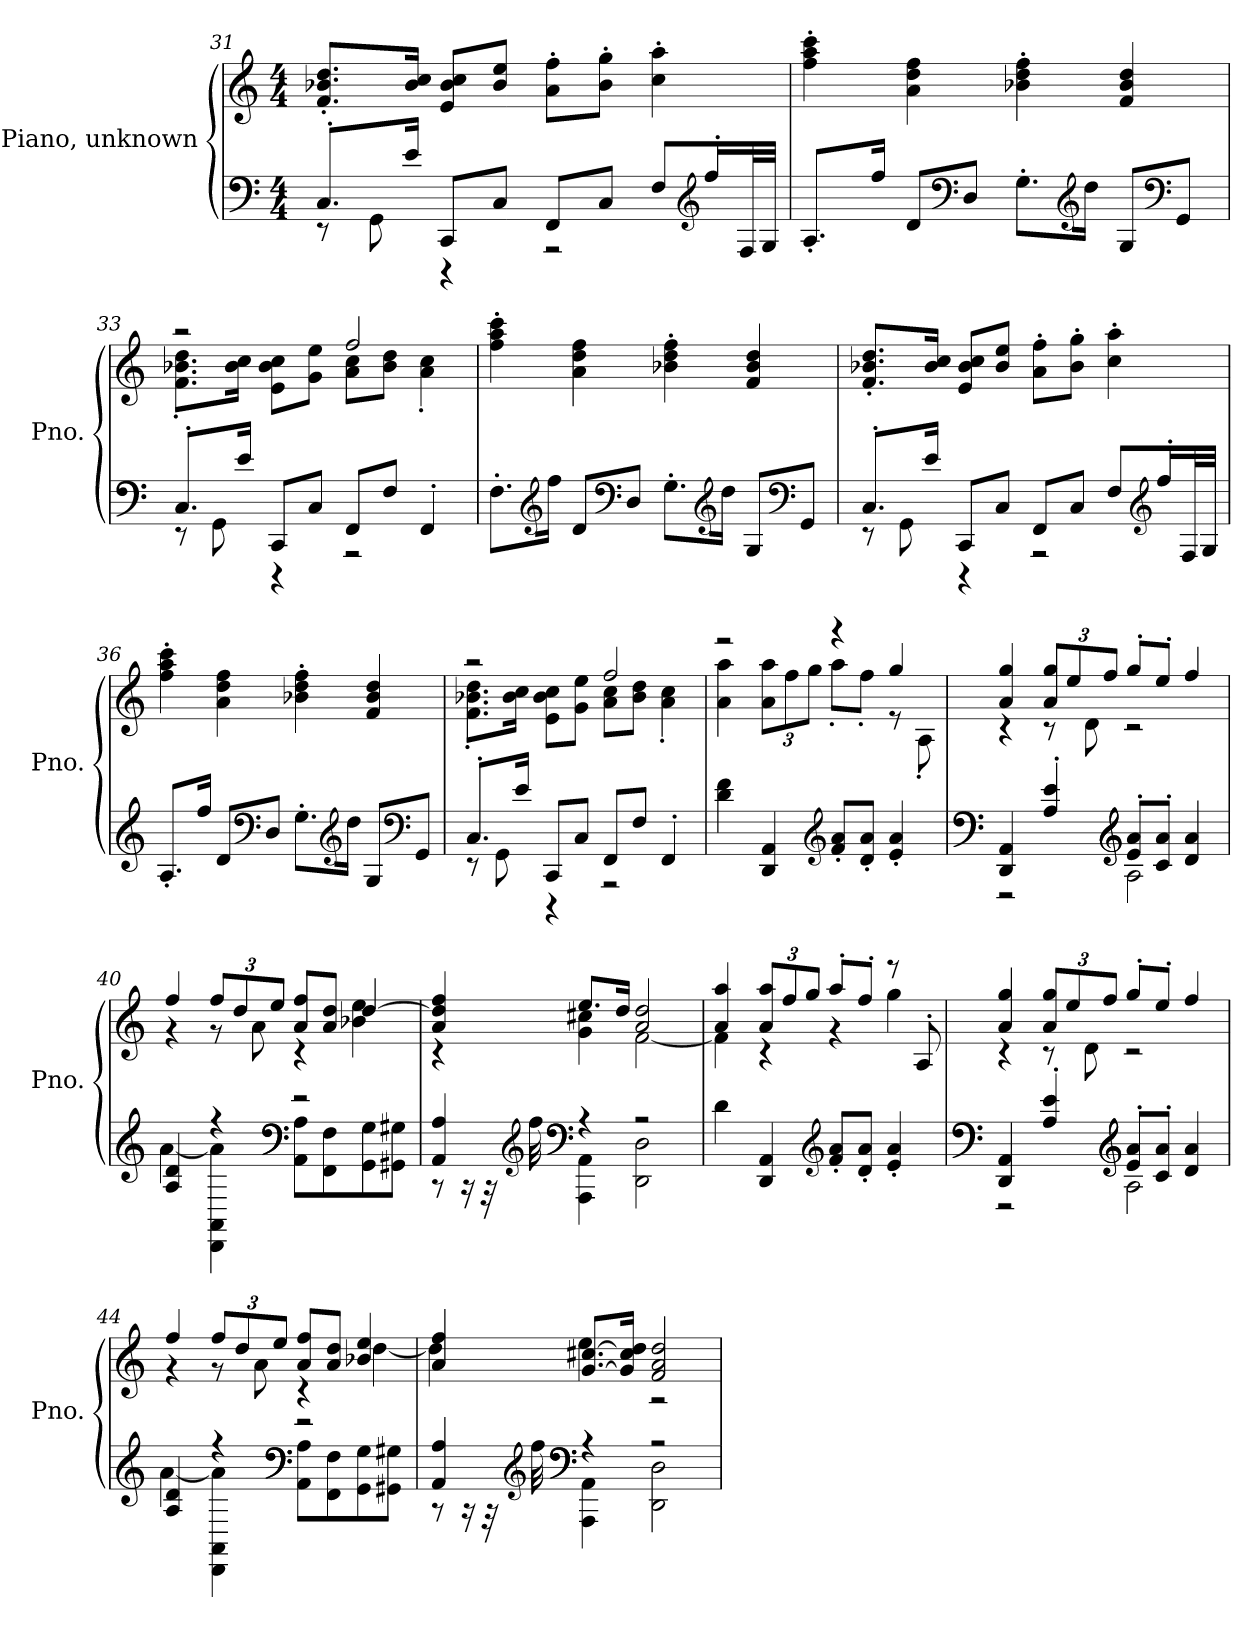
**kern	**kern
*part1	*part1
*staff2	*staff1
*I"Piano, unknown	*
*I'Pno.	*
!!LO:PB:g=z
*clefF4	*clefG2
*k[]	*k[]
*M4/4	*M4/4
=31	=31
*^	*
8.C'/L	8r	8.f/' 8.b-X/' 8.dd/'L
.	8GG\	.
16e/Jk	.	16b-/ 16cc/Jk
8CC/L	4r	8e/ 8b-/ 8cc/L
8C/J	.	8b-/ 8ee/J
8FF/L	2r	8a\' 8ff\'L
8C/J	.	8b-\' 8gg\'J
8F/L	.	4cc\' 4aa\'
*clefG2	*	*
16ff'/L	.	.
32F/L	.	.
32G/JJJ	.	.
*v	*v	*
=32	=32
8.A'/L	4ff\' 4aa\' 4ccc\'
16ff/Jk	.
8d/L	4a\ 4dd\ 4ff\
*clefF4	*
8D/J	.
8.G'\L	4b-X\' 4dd\' 4ff\'
*clefG2	*
16dd\Jk	.
8G/L	4f/ 4b-/ 4dd/
*clefF4	*
8GG/J	.
=33	=33
*^	*^
8.C'/L	8r	2r	8.f\' 8.b-X\' 8.dd\'L
.	8GG\	.	.
16e/Jk	.	.	16b-\ 16cc\Jk
8CC/L	4r	.	8e\ 8b-\ 8cc\L
8C/J	.	.	8g\ 8ee\J
8FF/L	2r	2ff/	8a\ 8cc\L
8F/J	.	.	8b-\ 8dd\J
4FF'/	.	.	4a\' 4cc\'
*v	*v	*	*
*	*v	*v
!!LO:LB:g=z
=34	=34
8.F'\L	4ff\' 4aa\' 4ccc\'
*clefG2	*
16ff\Jk	.
8d/L	4a\ 4dd\ 4ff\
*clefF4	*
8D/J	.
8.G'\L	4b-X\' 4dd\' 4ff\'
*clefG2	*
16dd\Jk	.
8G/L	4f/ 4b-/ 4dd/
*clefF4	*
8GG/J	.
=35	=35
*^	*
8.C'/L	8r	8.f/' 8.b-X/' 8.dd/'L
.	8GG\	.
16e/Jk	.	16b-/ 16cc/Jk
8CC/L	4r	8e/ 8b-/ 8cc/L
8C/J	.	8b-/ 8ee/J
8FF/L	2r	8a\' 8ff\'L
8C/J	.	8b-\' 8gg\'J
8F/L	.	4cc\' 4aa\'
*clefG2	*	*
16ff'/L	.	.
32F/L	.	.
32G/JJJ	.	.
*v	*v	*
=36	=36
8.A'/L	4ff\' 4aa\' 4ccc\'
16ff/Jk	.
8d/L	4a\ 4dd\ 4ff\
*clefF4	*
8D/J	.
8.G'\L	4b-X\' 4dd\' 4ff\'
*clefG2	*
16dd\Jk	.
8G/L	4f/ 4b-/ 4dd/
*clefF4	*
8GG/J	.
!!LO:LB:g=z
=37	=37
*^	*^
8.C'/L	8r	2r	8.f\' 8.b-X\' 8.dd\'L
.	8GG\	.	.
16e/Jk	.	.	16b-\ 16cc\Jk
8CC/L	4r	.	8e\ 8b-\ 8cc\L
8C/J	.	.	8g\ 8ee\J
8FF/L	2r	2ff/	8a\ 8cc\L
8F/J	.	.	8b-\ 8dd\J
4FF'/	.	.	4a\' 4cc\'
*v	*v	*	*
=38	=38	=38
4d\ 4f\	2r	4a\ 4aa\
*	*	*Xbrackettup
4DD/ 4AA/	.	12a\ 12aa\L
.	.	12ff\
.	.	12gg\J
*clefG2	*	*
8f/' 8a/'L	4r	8aa'\L
8d/' 8a/'J	.	8ff'\J
4e/' 4a/'	4gg/	8r
.	.	8A'\
=39	=39	=39
*clefF4	*	*
*^	*	*
4DD/ 4AA/	2r	4a/ 4gg/	4r
4A/' 4e/'	.	12a/ 12gg/L	8r
.	.	12ee/	.
.	.	.	8d\
.	.	12ff/J	.
*clefG2	*	*	*
8e/' 8a/'L	2A\	8gg'/L	2r
8c/' 8a/'J	.	8ee'/J	.
4d/ 4a/	.	4ff/	.
=40	=40	=40	=40
4A/ 4d/	[4a\	4ff/	4r
4r	4DD\ 4AA\ 4a\]	12ff/L	8r
.	.	12dd/	.
.	.	.	8a\
.	.	12ee/J	.
*clefF4	*	*	*
2r	8AA\ 8A\L	8a/ 8ff/L	4r
.	8FF\ 8F\	8a/ 8dd/J	.
.	8GG\ 8G\	[4dd/	4b-X\ 4ee\
.	8GG#X\ 8G#X\J	.	.
!!LO:LB:g=z	!!
=41	=41	=41	=41
4AA/ 4A/	8r	4a/ 4dd/] 4ff/	4r
.	16r	.	.
.	32r	.	.
*clefG2	*	*	*
.	32ff\	.	.
*clefF4	*	*	*
4r	4AAA\ 4AA\	8.ee/L	4g\ 4cc#X\
.	.	16dd/Jk	.
2r	2DD\ 2D\	2a/ 2dd/	[2f\
*v	*v	*	*
=42	=42	=42
4d\	4a/ 4aa/	4f\]
4DD/ 4AA/	12a/ 12aa/L	4r
.	12ff/	.
.	12gg/J	.
*clefG2	*	*
8f/' 8a/'L	8aa'/L	4r
8d/' 8a/'J	8ff'/J	.
4e/' 4a/'	8r	4gg\
.	8A'/	.
=43	=43	=43
*clefF4	*	*
*^	*	*
4DD/ 4AA/	2r	4a/ 4gg/	4r
4A/' 4e/'	.	12a/ 12gg/L	8r
.	.	12ee/	.
.	.	.	8d\
.	.	12ff/J	.
*clefG2	*	*	*
8e/' 8a/'L	2A\	8gg'/L	2r
8c/' 8a/'J	.	8ee'/J	.
4d/ 4a/	.	4ff/	.
=44	=44	=44	=44
4A/ 4d/	[4a\	4ff/	4r
4r	4DD\ 4AA\ 4a\]	12ff/L	8r
.	.	12dd/	.
.	.	.	8a\
.	.	12ee/J	.
*clefF4	*	*	*
2r	8AA\ 8A\L	8a/ 8ff/L	4r
.	8FF\ 8F\	8a/ 8dd/J	.
.	8GG\ 8G\	4b-X/ 4ee/	[4dd\
.	8GG#X\ 8G#X\J	.	.
!!LO:LB:g=z	!!
=45	=45	=45	=45
4AA/ 4A/	8r	4a/ 4ff/	4dd\]
.	16r	.	.
.	32r	.	.
*clefG2	*	*	*
.	32ff\	.	.
*clefF4	*	*	*
4r	4AAA\ 4AA\	[8.g/ [8.cc#X/L	4ee\
.	.	16g/] 16cc#/] 16dd/Jk	.
2r	2DD\ 2D\	2f/ 2a/ 2dd/	2r
*v	*v	*	*
*	*v	*v
=	=
*-	*-
